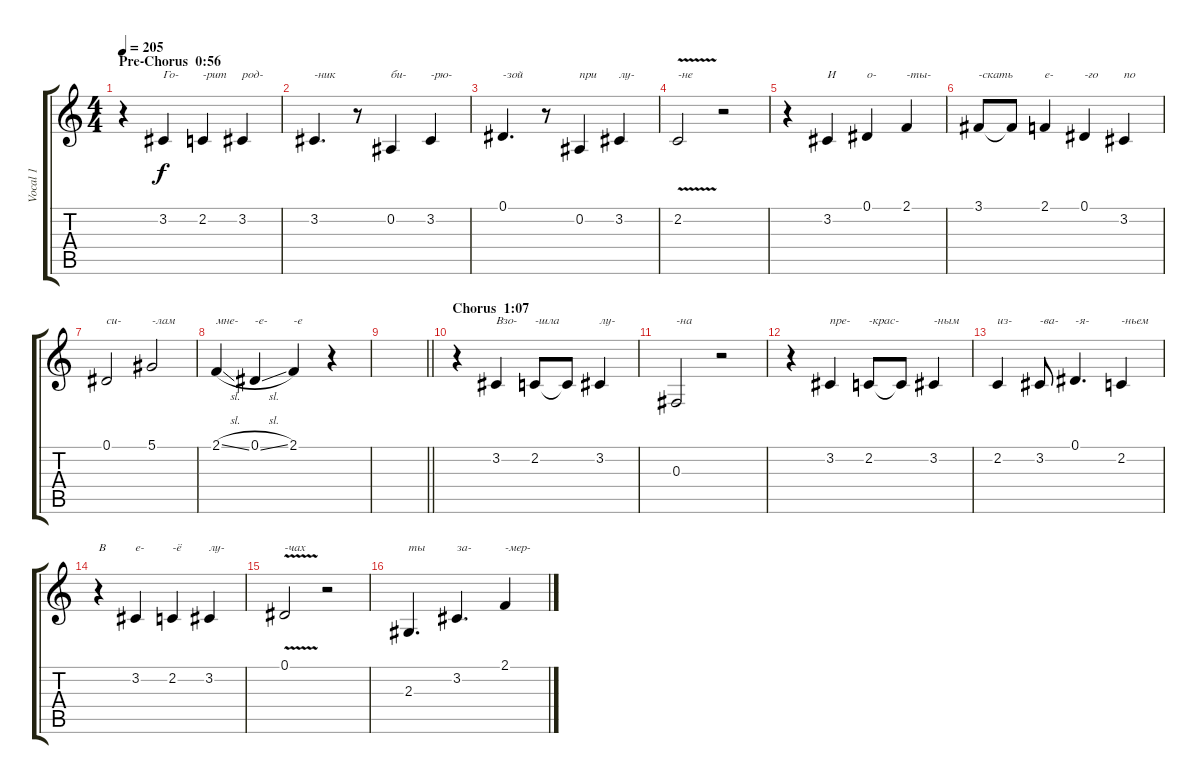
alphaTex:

\track ("Vocal 1" "Vocal 1") {instrument tenorsax}
\staff {score tabs}
\tuning (Eb4 Bb3 Gb3 Db3 Ab2 Db2) {hide}
\ts (4 4)
\section ("" "Pre-Chorus  0:56")
\tempo 205
\clef g2
\ks c
r.4{dy f} 3.2.4{txt "Го-"} 2.2.4{txt "-рит"} 3.2.4{txt "род-"} |
3.2.4{d txt "-ник"} r.8 0.2.4{txt "би-"} 3.2.4{txt "-рю-"} |
0.1.4{d txt "-зой"} r.8 0.2.4{txt "при"} 3.2.4{txt "лу-"} |
2.2{v}.2{txt "-не"} r.2 |
r.4 3.2.4{txt "И"} 0.1.4{txt "о-"} 2.1.4{txt "-ты-"} |
3.1.8{txt "-скать"} 3.1{t}.8 2.1.4{txt "е-"} 0.1.4{txt "-го"} 3.2.4{txt "по"} |
0.1.2{txt "си-"} 5.1.2{txt "-лам"} |
2.1{sl}.4{txt "мне-"} 0.1{sl}.4{txt "-е-"} 2.1.4{txt "-е"} r.4 |
\barLineRight lightlight
|
\section ("" "Chorus  1:07")
r.4 3.2.4{txt "Взо-"} 2.2.8{txt "-шла"} 2.2{t}.8 3.2.4{txt "лу-"} |
0.3.2{txt "-на"} r.2 |
r.4 3.2.4{txt "пре-"} 2.2.8{txt "-крас-"} 2.2{t}.8 3.2.4{txt "-ным"} |
2.2.4{txt "из-"} 3.2.8{txt "-ва-"} 0.1.4{d txt "-я-"} 2.2.4{txt "-ньем"} |
r.4{txt "В"} 3.2.4{txt "е-"} 2.2.4{txt "-ё"} 3.2.4{txt "лу-"} |
0.1{v}.2{txt "-чах"} r.2 |
2.3.4{d txt "ты"} 3.2.4{d txt "за-"} 2.1.4{txt "-мер-"}
